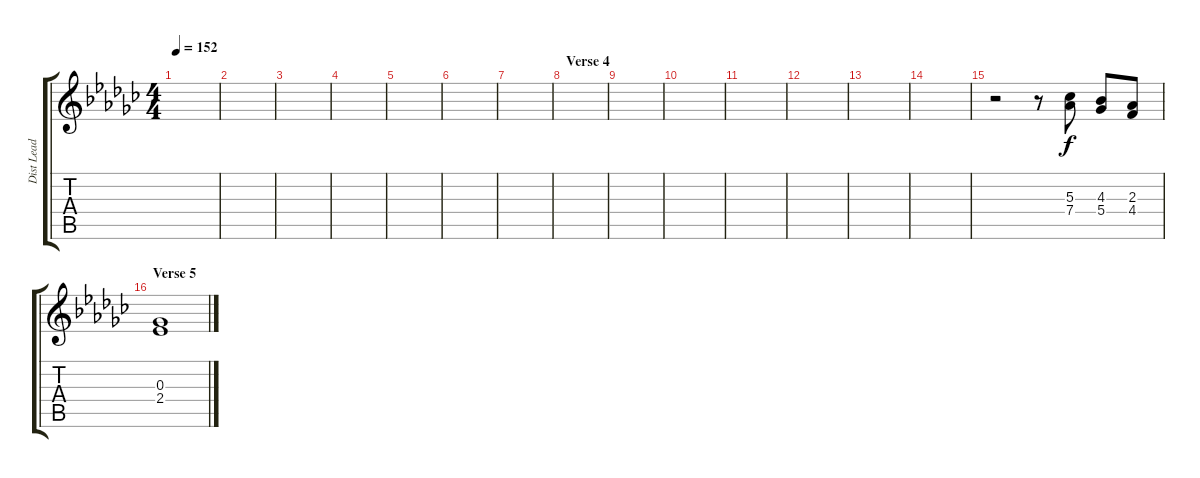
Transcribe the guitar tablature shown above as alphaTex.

\track ("Dist Lead" "Dist Lead") {instrument distortionguitar}
\staff {score tabs}
\tuning (Eb4 Bb3 Gb3 Db3 Ab2 Eb2) {hide}
\ts (4 4)
\tempo 152
\clef g2
\ks gb
|
|
|
|
|
|
|
\section ("" "Verse 4")
|
|
|
|
|
|
|
r.2 r.8 (5.3 7.4).8 (4.3 5.4).8 (2.3 4.4).8 |
\section ("" "Verse 5")
(0.3 2.4).1
